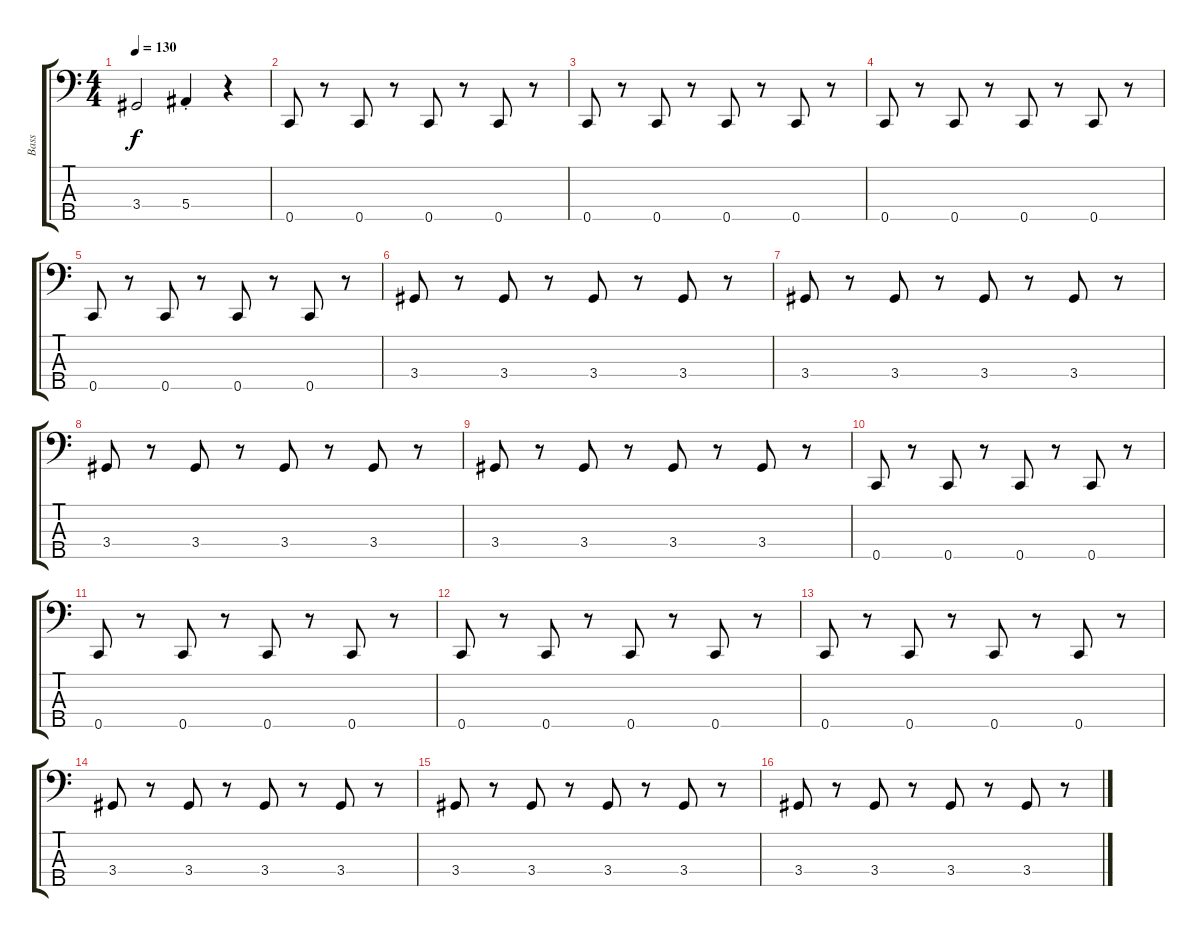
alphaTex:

\track ("Bass" "Bass") {instrument electricbasspick}
\staff {score tabs}
\tuning (Ab2 Eb2 Bb1 F1 C1) {hide}
\ts (4 4)
\tempo 130
\clef f4
\ks c
3.4{t}.2{dy f} 5.4{st}.4 r.4 |
0.5.8 r.8 0.5.8 r.8 0.5.8 r.8 0.5.8 r.8 |
0.5.8 r.8 0.5.8 r.8 0.5.8 r.8 0.5.8 r.8 |
0.5.8 r.8 0.5.8 r.8 0.5.8 r.8 0.5.8 r.8 |
0.5.8 r.8 0.5.8 r.8 0.5.8 r.8 0.5.8 r.8 |
3.4.8 r.8 3.4.8 r.8 3.4.8 r.8 3.4.8 r.8 |
3.4.8 r.8 3.4.8 r.8 3.4.8 r.8 3.4.8 r.8 |
3.4.8 r.8 3.4.8 r.8 3.4.8 r.8 3.4.8 r.8 |
3.4.8 r.8 3.4.8 r.8 3.4.8 r.8 3.4.8 r.8 |
0.5.8 r.8 0.5.8 r.8 0.5.8 r.8 0.5.8 r.8 |
0.5.8 r.8 0.5.8 r.8 0.5.8 r.8 0.5.8 r.8 |
0.5.8 r.8 0.5.8 r.8 0.5.8 r.8 0.5.8 r.8 |
0.5.8 r.8 0.5.8 r.8 0.5.8 r.8 0.5.8 r.8 |
3.4.8 r.8 3.4.8 r.8 3.4.8 r.8 3.4.8 r.8 |
3.4.8 r.8 3.4.8 r.8 3.4.8 r.8 3.4.8 r.8 |
3.4.8 r.8 3.4.8 r.8 3.4.8 r.8 3.4.8 r.8
